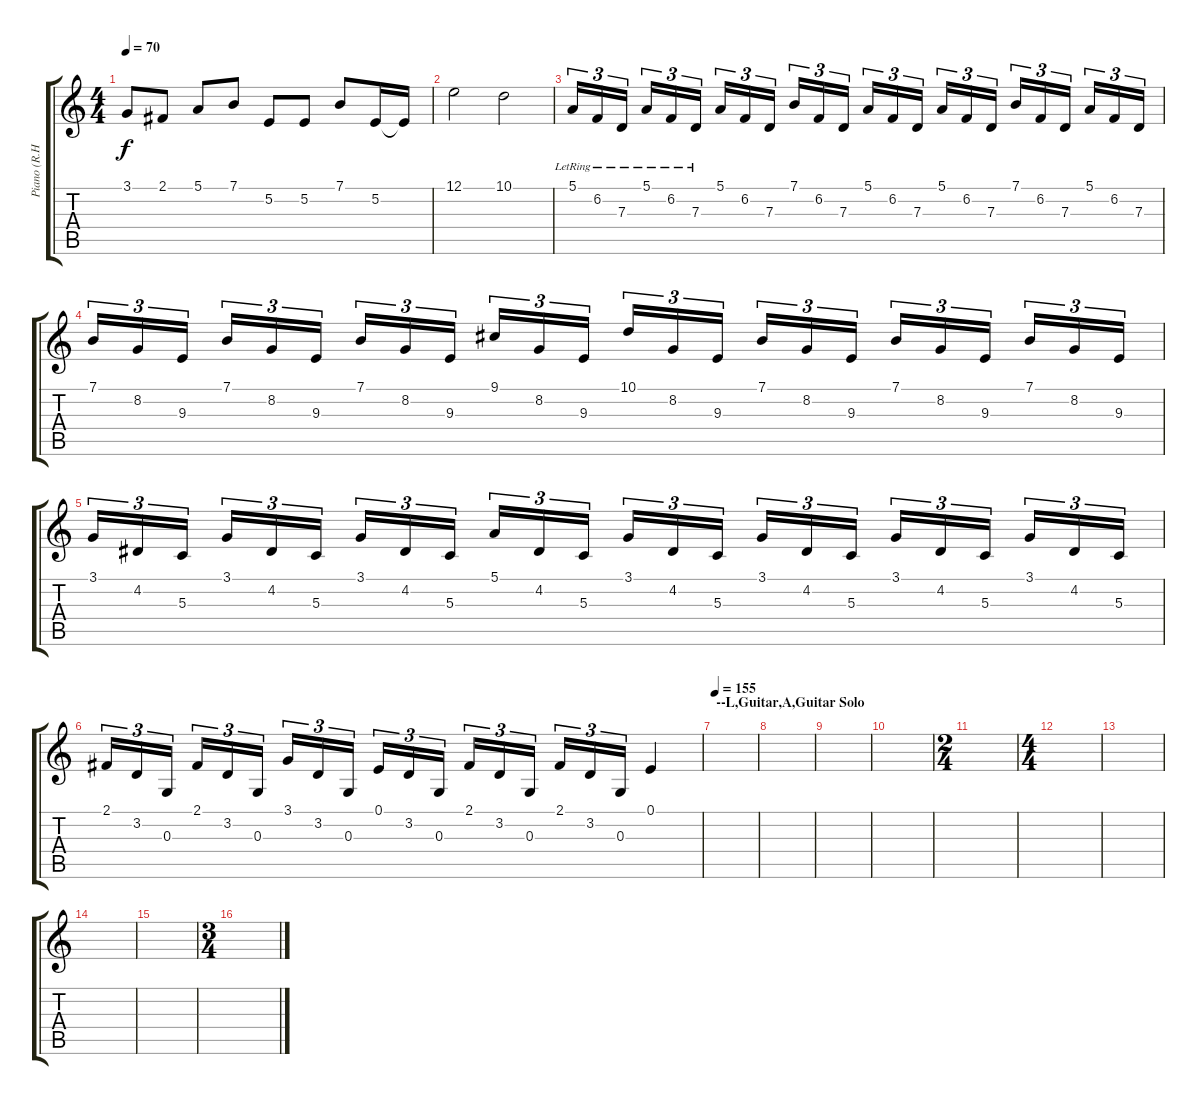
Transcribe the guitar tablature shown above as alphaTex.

\track ("Piano (R.Hand)" "Piano (R.H") {instrument acousticgrandpiano}
\staff {score tabs}
\tuning (E4 B3 G3 D3 A2 E2) {hide}
\ts (4 4)
\tempo 70
\clef g2
\ks c
3.1.8{dy f} 2.1.8 5.1.8 7.1.8 5.2.8 5.2.8 7.1.8 5.2.16 5.2{t}.16 |
12.1.2 10.1.2 |
5.1{lr}.16{tu (3 2)} 6.2{lr}.16{tu (3 2)} 7.3{lr}.16{tu (3 2)} 5.1{lr}.16{tu (3 2)} 6.2{lr}.16{tu (3 2)} 7.3{lr}.16{tu (3 2)} 5.1.16{tu (3 2)} 6.2.16{tu (3 2)} 7.3.16{tu (3 2)} 7.1.16{tu (3 2)} 6.2.16{tu (3 2)} 7.3.16{tu (3 2)} 5.1.16{tu (3 2)} 6.2.16{tu (3 2)} 7.3.16{tu (3 2)} 5.1.16{tu (3 2)} 6.2.16{tu (3 2)} 7.3.16{tu (3 2)} 7.1.16{tu (3 2)} 6.2.16{tu (3 2)} 7.3.16{tu (3 2)} 5.1.16{tu (3 2)} 6.2.16{tu (3 2)} 7.3.16{tu (3 2)} |
7.1.16{tu (3 2)} 8.2.16{tu (3 2)} 9.3.16{tu (3 2)} 7.1.16{tu (3 2)} 8.2.16{tu (3 2)} 9.3.16{tu (3 2)} 7.1.16{tu (3 2)} 8.2.16{tu (3 2)} 9.3.16{tu (3 2)} 9.1.16{tu (3 2)} 8.2.16{tu (3 2)} 9.3.16{tu (3 2)} 10.1.16{tu (3 2)} 8.2.16{tu (3 2)} 9.3.16{tu (3 2)} 7.1.16{tu (3 2)} 8.2.16{tu (3 2)} 9.3.16{tu (3 2)} 7.1.16{tu (3 2)} 8.2.16{tu (3 2)} 9.3.16{tu (3 2)} 7.1.16{tu (3 2)} 8.2.16{tu (3 2)} 9.3.16{tu (3 2)} |
3.1.16{tu (3 2)} 4.2.16{tu (3 2)} 5.3.16{tu (3 2)} 3.1.16{tu (3 2)} 4.2.16{tu (3 2)} 5.3.16{tu (3 2)} 3.1.16{tu (3 2)} 4.2.16{tu (3 2)} 5.3.16{tu (3 2)} 5.1.16{tu (3 2)} 4.2.16{tu (3 2)} 5.3.16{tu (3 2)} 3.1.16{tu (3 2)} 4.2.16{tu (3 2)} 5.3.16{tu (3 2)} 3.1.16{tu (3 2)} 4.2.16{tu (3 2)} 5.3.16{tu (3 2)} 3.1.16{tu (3 2)} 4.2.16{tu (3 2)} 5.3.16{tu (3 2)} 3.1.16{tu (3 2)} 4.2.16{tu (3 2)} 5.3.16{tu (3 2)} |
2.1.16{tu (3 2)} 3.2.16{tu (3 2)} 0.3.16{tu (3 2)} 2.1.16{tu (3 2)} 3.2.16{tu (3 2)} 0.3.16{tu (3 2)} 3.1.16{tu (3 2)} 3.2.16{tu (3 2)} 0.3.16{tu (3 2)} 0.1.16{tu (3 2)} 3.2.16{tu (3 2)} 0.3.16{tu (3 2)} 2.1.16{tu (3 2)} 3.2.16{tu (3 2)} 0.3.16{tu (3 2)} 2.1.16{tu (3 2)} 3.2.16{tu (3 2)} 0.3.16{tu (3 2)} 0.1.4 |
\section ("" "--L,Guitar,A,Guitar Solo")
\tempo 155
|
|
|
|
\ts (2 4)
|
\ts (4 4)
|
|
|
|
\ts (3 4)
